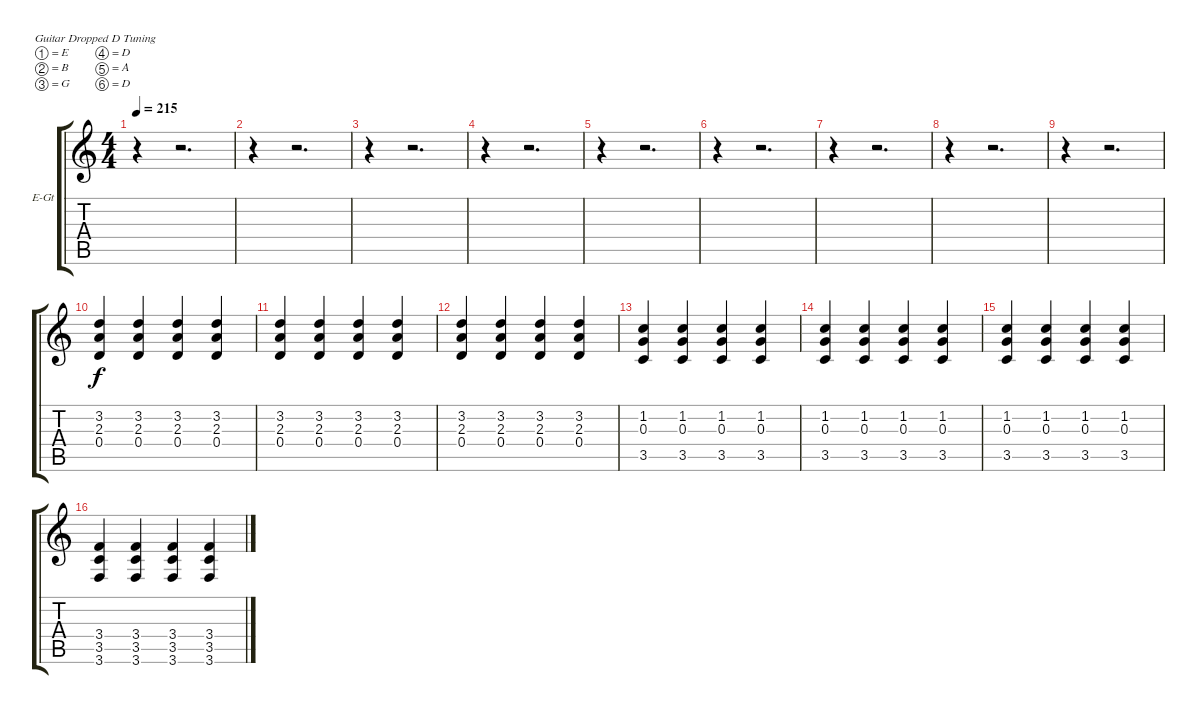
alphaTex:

\bracketExtendMode groupsimilarinstruments
\firstSystemTrackNameOrientation horizontal
\otherSystemsTrackNameOrientation horizontal
\track ("Overdriven-guitar (Richard)" "E-Gt") {instrument overdrivenguitar}
\staff {score tabs}
\tuning (E4 B3 G3 D3 A2 D2)
\ts (4 4)
\tempo 215
\clef g2
\ks c
r.4{dy f} r.2{d} |
r.4 r.2{d} |
r.4 r.2{d} |
r.4 r.2{d} |
r.4 r.2{d} |
r.4 r.2{d} |
r.4 r.2{d} |
r.4 r.2{d} |
r.4 r.2{d} |
(3.2 2.3 0.4).4 (3.2 2.3 0.4).4 (3.2 2.3 0.4).4 (3.2 2.3 0.4).4 |
(3.2 2.3 0.4).4 (3.2 2.3 0.4).4 (3.2 2.3 0.4).4 (3.2 2.3 0.4).4 |
(3.2 2.3 0.4).4 (3.2 2.3 0.4).4 (3.2 2.3 0.4).4 (3.2 2.3 0.4).4 |
(1.2 0.3 3.5).4 (1.2 0.3 3.5).4 (1.2 0.3 3.5).4 (1.2 0.3 3.5).4 |
(1.2 0.3 3.5).4 (1.2 0.3 3.5).4 (1.2 0.3 3.5).4 (1.2 0.3 3.5).4 |
(1.2 0.3 3.5).4 (1.2 0.3 3.5).4 (1.2 0.3 3.5).4 (1.2 0.3 3.5).4 |
(3.4 3.5 3.6).4 (3.4 3.5 3.6).4 (3.4 3.5 3.6).4 (3.4 3.5 3.6).4
